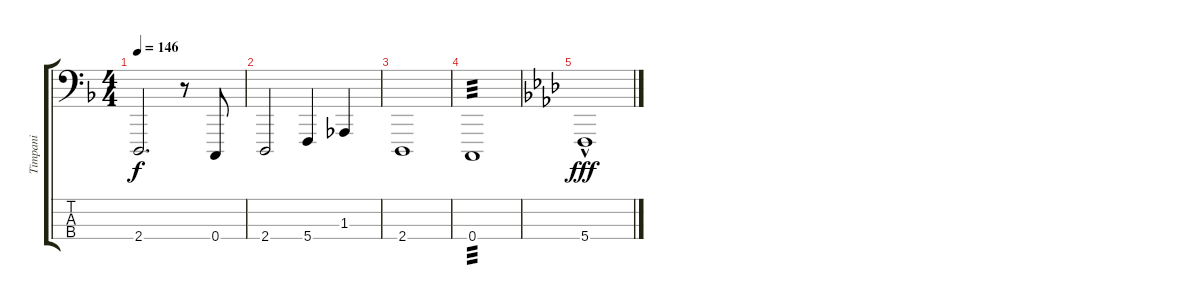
\track ("Timpani" "Timpani") {instrument timpani}
\staff {score tabs}
\tuning (A2 D2 G1 C1) {hide}
\ts (4 4)
\tempo 146
\clef f4
\ks dminor
2.4.2{d dy f} r.8 0.4.8 |
2.4.2 5.4.4 1.3.4 |
2.4.1 |
0.4.1{tp 3} |
\ks fminor
5.4{hac}.1{dy fff}
